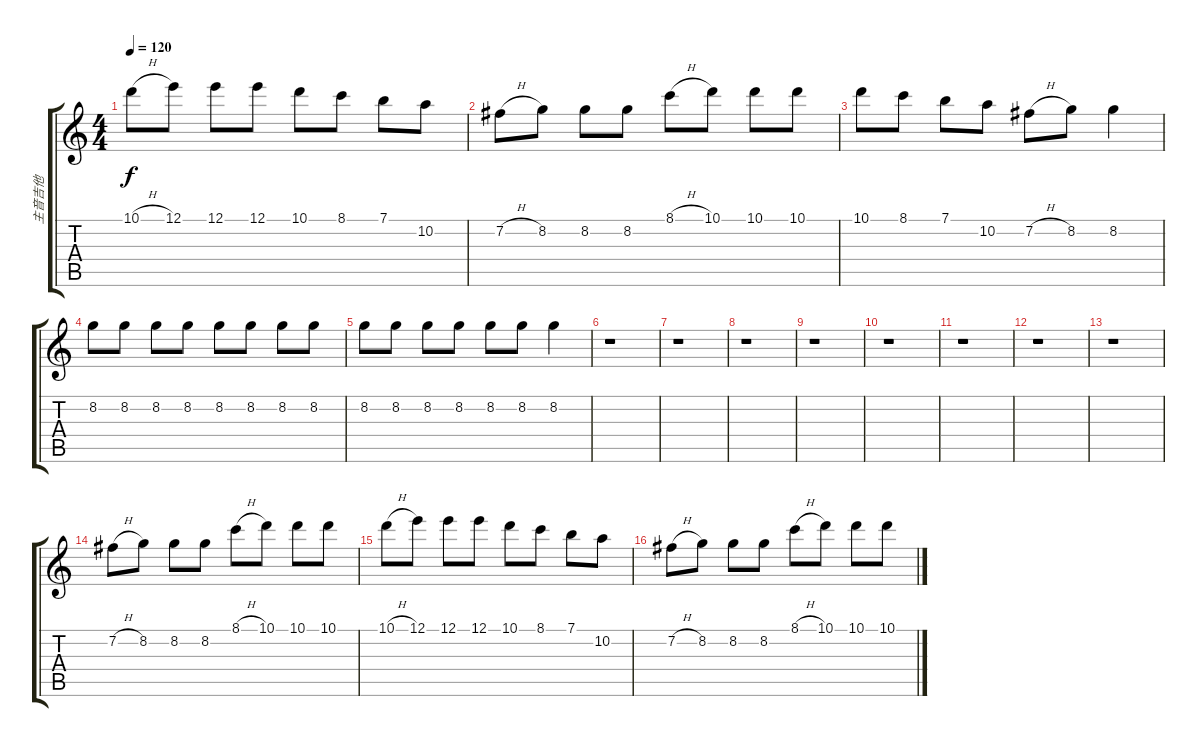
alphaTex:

\track ("主音吉他" "主音吉他") {instrument distortionguitar}
\staff {score tabs}
\tuning (E4 B3 G3 D3 A2 E2) {hide}
\ts (4 4)
\tempo 120
\clef g2
\ks c
10.1{h}.8{dy f} 12.1.8 12.1.8 12.1.8 10.1.8 8.1.8 7.1.8 10.2.8 |
7.2{h}.8 8.2.8 8.2.8 8.2.8 8.1{h}.8 10.1.8 10.1.8 10.1.8 |
10.1.8 8.1.8 7.1.8 10.2.8 7.2{h}.8 8.2.8 8.2.4 |
8.2.8 8.2.8 8.2.8 8.2.8 8.2.8 8.2.8 8.2.8 8.2.8 |
8.2.8 8.2.8 8.2.8 8.2.8 8.2.8 8.2.8 8.2.4 |
r.1 |
r.1 |
r.1 |
r.1 |
r.1 |
r.1 |
r.1 |
r.1 |
7.2{h}.8 8.2.8 8.2.8 8.2.8 8.1{h}.8 10.1.8 10.1.8 10.1.8 |
10.1{h}.8 12.1.8 12.1.8 12.1.8 10.1.8 8.1.8 7.1.8 10.2.8 |
7.2{h}.8 8.2.8 8.2.8 8.2.8 8.1{h}.8 10.1.8 10.1.8 10.1.8
